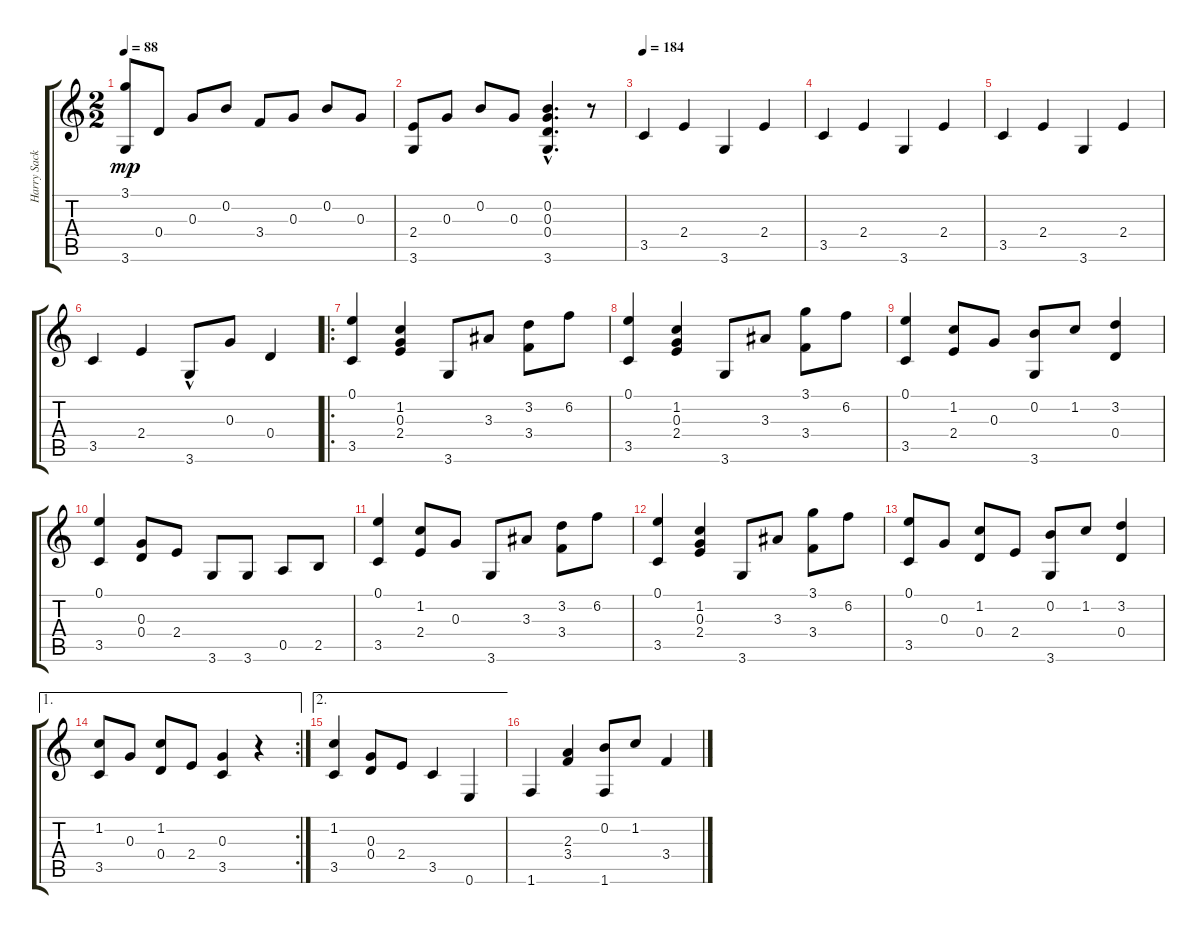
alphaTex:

\track ("Harry Sacksioni" "Harry Sack") {instrument acousticguitarnylon}
\staff {score tabs}
\tuning (E4 B3 G3 D3 A2 E2) {hide}
\ts (2 2)
\tempo 88
\clef g2
\ks c
(3.1 3.6).8{dy mp} 0.4.8 0.3.8 0.2.8 3.4.8 0.3.8 0.2.8 0.3.8 |
(2.4 3.6).8 0.3.8 0.2.8 0.3.8 (0.2{hac} 0.3{hac} 0.4{hac} 3.6{hac}).4{d} r.8 |
\tempo 184
3.5.4 2.4.4 3.6.4 2.4.4 |
3.5.4 2.4.4 3.6.4 2.4.4 |
3.5.4 2.4.4 3.6.4 2.4.4 |
3.5.4 2.4.4 3.6{hac}.8 0.3.8 0.4.4 |
\ro
(0.1 3.5).4 (1.2 0.3 2.4).4 3.6.8 3.3.8 (3.2 3.4).8 6.2.8 |
(0.1 3.5).4 (1.2 0.3 2.4).4 3.6.8 3.3.8 (3.1 3.4).8 6.2.8 |
(0.1 3.5).4 (1.2 2.4).8 0.3.8 (0.2 3.6).8 1.2.8 (3.2 0.4).4 |
(0.1 3.5).4 (0.3 0.4).8 2.4.8 3.6.8 3.6.8 0.5.8 2.5.8 |
(0.1 3.5).4 (1.2 2.4).8 0.3.8 3.6.8 3.3.8 (3.2 3.4).8 6.2.8 |
(0.1 3.5).4 (1.2 0.3 2.4).4 3.6.8 3.3.8 (3.1 3.4).8 6.2.8 |
(0.1 3.5).8 0.3.8 (1.2 0.4).8 2.4.8 (0.2 3.6).8 1.2.8 (3.2 0.4).4 |
\ae 1
\rc 2
(1.2 3.5).8 0.3.8 (1.2 0.4).8 2.4.8 (0.3 3.5).4 r.4 |
\ae 2
(1.2 3.5).4 (0.3 0.4).8 2.4.8 3.5.4 0.6.4 |
1.6.4 (2.3 3.4).4 (0.2 1.6).8 1.2.8 3.4.4
